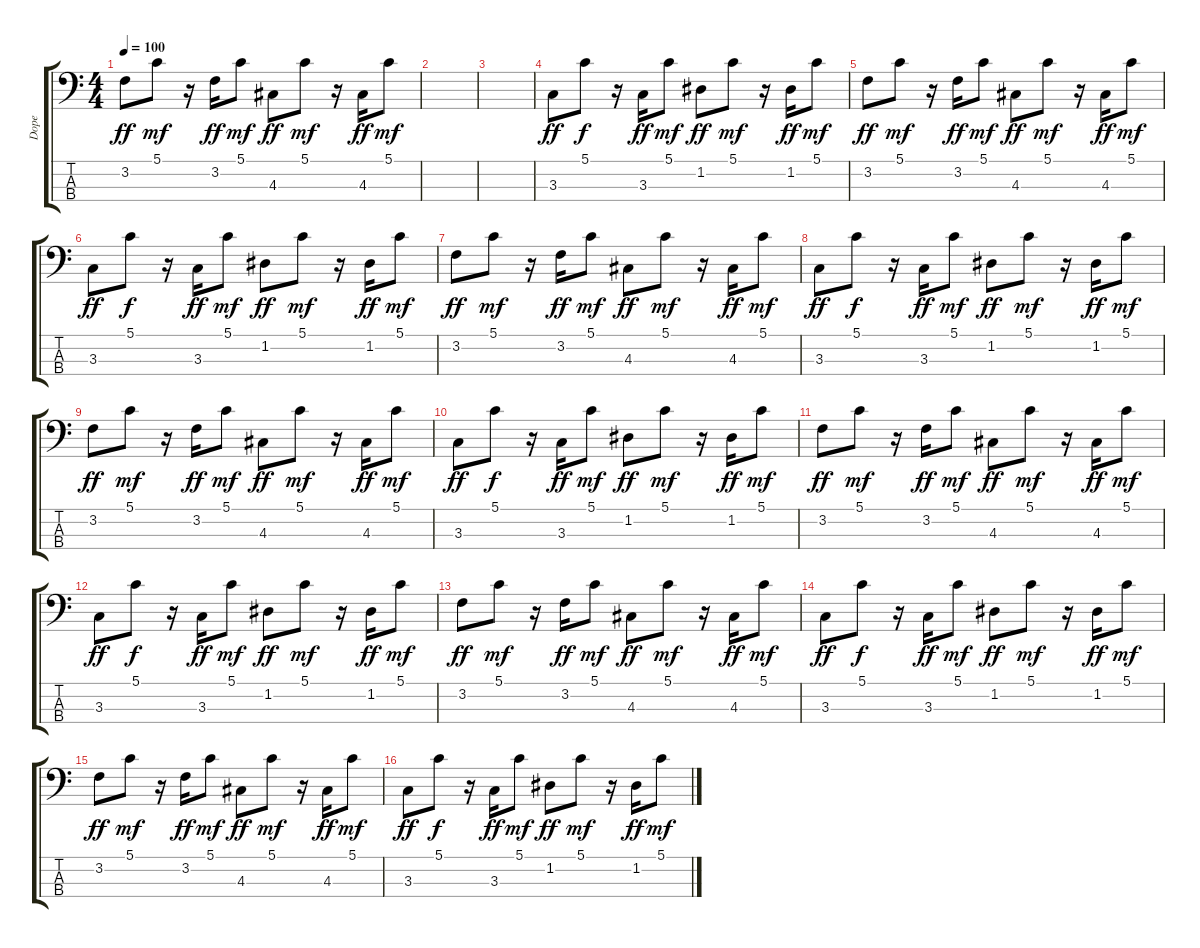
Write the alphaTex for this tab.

\track ("      Dope" "      Dope") {instrument fretlessbass}
\staff {score tabs}
\tuning (G2 D2 A1 E1) {hide}
\ts (4 4)
\tempo 100
\clef f4
\ks c
3.2.8{dy ff} 5.1.8{dy mf} r.16 3.2.16{dy ff} 5.1.8{dy mf} 4.3.8{dy ff} 5.1.8{dy mf} r.16 4.3.16{dy ff} 5.1.8{dy mf} |
|
|
3.3.8{dy ff} 5.1.8{dy f} r.16 3.3.16{dy ff} 5.1.8{dy mf} 1.2.8{dy ff} 5.1.8{dy mf} r.16 1.2.16{dy ff} 5.1.8{dy mf} |
3.2.8{dy ff} 5.1.8{dy mf} r.16 3.2.16{dy ff} 5.1.8{dy mf} 4.3.8{dy ff} 5.1.8{dy mf} r.16 4.3.16{dy ff} 5.1.8{dy mf} |
3.3.8{dy ff} 5.1.8{dy f} r.16 3.3.16{dy ff} 5.1.8{dy mf} 1.2.8{dy ff} 5.1.8{dy mf} r.16 1.2.16{dy ff} 5.1.8{dy mf} |
3.2.8{dy ff} 5.1.8{dy mf} r.16 3.2.16{dy ff} 5.1.8{dy mf} 4.3.8{dy ff} 5.1.8{dy mf} r.16 4.3.16{dy ff} 5.1.8{dy mf} |
3.3.8{dy ff} 5.1.8{dy f} r.16 3.3.16{dy ff} 5.1.8{dy mf} 1.2.8{dy ff} 5.1.8{dy mf} r.16 1.2.16{dy ff} 5.1.8{dy mf} |
3.2.8{dy ff} 5.1.8{dy mf} r.16 3.2.16{dy ff} 5.1.8{dy mf} 4.3.8{dy ff} 5.1.8{dy mf} r.16 4.3.16{dy ff} 5.1.8{dy mf} |
3.3.8{dy ff} 5.1.8{dy f} r.16 3.3.16{dy ff} 5.1.8{dy mf} 1.2.8{dy ff} 5.1.8{dy mf} r.16 1.2.16{dy ff} 5.1.8{dy mf} |
3.2.8{dy ff} 5.1.8{dy mf} r.16 3.2.16{dy ff} 5.1.8{dy mf} 4.3.8{dy ff} 5.1.8{dy mf} r.16 4.3.16{dy ff} 5.1.8{dy mf} |
3.3.8{dy ff} 5.1.8{dy f} r.16 3.3.16{dy ff} 5.1.8{dy mf} 1.2.8{dy ff} 5.1.8{dy mf} r.16 1.2.16{dy ff} 5.1.8{dy mf} |
3.2.8{dy ff} 5.1.8{dy mf} r.16 3.2.16{dy ff} 5.1.8{dy mf} 4.3.8{dy ff} 5.1.8{dy mf} r.16 4.3.16{dy ff} 5.1.8{dy mf} |
3.3.8{dy ff} 5.1.8{dy f} r.16 3.3.16{dy ff} 5.1.8{dy mf} 1.2.8{dy ff} 5.1.8{dy mf} r.16 1.2.16{dy ff} 5.1.8{dy mf} |
3.2.8{dy ff} 5.1.8{dy mf} r.16 3.2.16{dy ff} 5.1.8{dy mf} 4.3.8{dy ff} 5.1.8{dy mf} r.16 4.3.16{dy ff} 5.1.8{dy mf} |
3.3.8{dy ff} 5.1.8{dy f} r.16 3.3.16{dy ff} 5.1.8{dy mf} 1.2.8{dy ff} 5.1.8{dy mf} r.16 1.2.16{dy ff} 5.1.8{dy mf}
